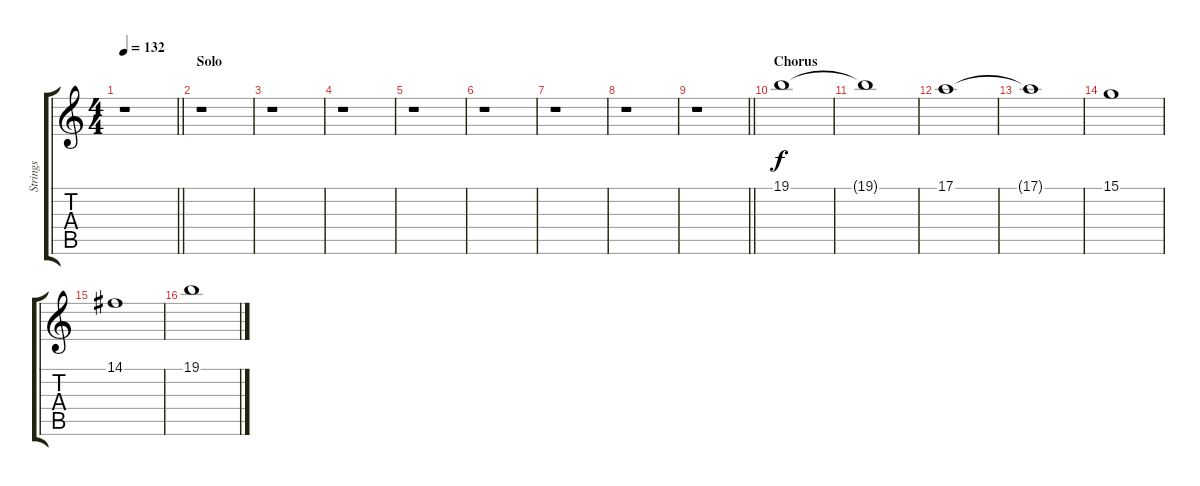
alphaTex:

\track ("Strings" "Strings") {instrument stringensemble1}
\staff {score tabs}
\tuning (E4 B3 G3 D3 A2 E2) {hide}
\ts (4 4)
\tempo 132
\clef g2
\barLineRight lightlight
\ks c
r.1{dy f} |
\section ("" "Solo")
r.1 |
r.1 |
r.1 |
r.1 |
r.1 |
r.1 |
r.1 |
\barLineRight lightlight
r.1 |
\section ("" "Chorus ")
19.1.1 |
19.1{t}.1 |
17.1.1 |
17.1{t}.1 |
15.1.1 |
14.1.1 |
19.1.1
